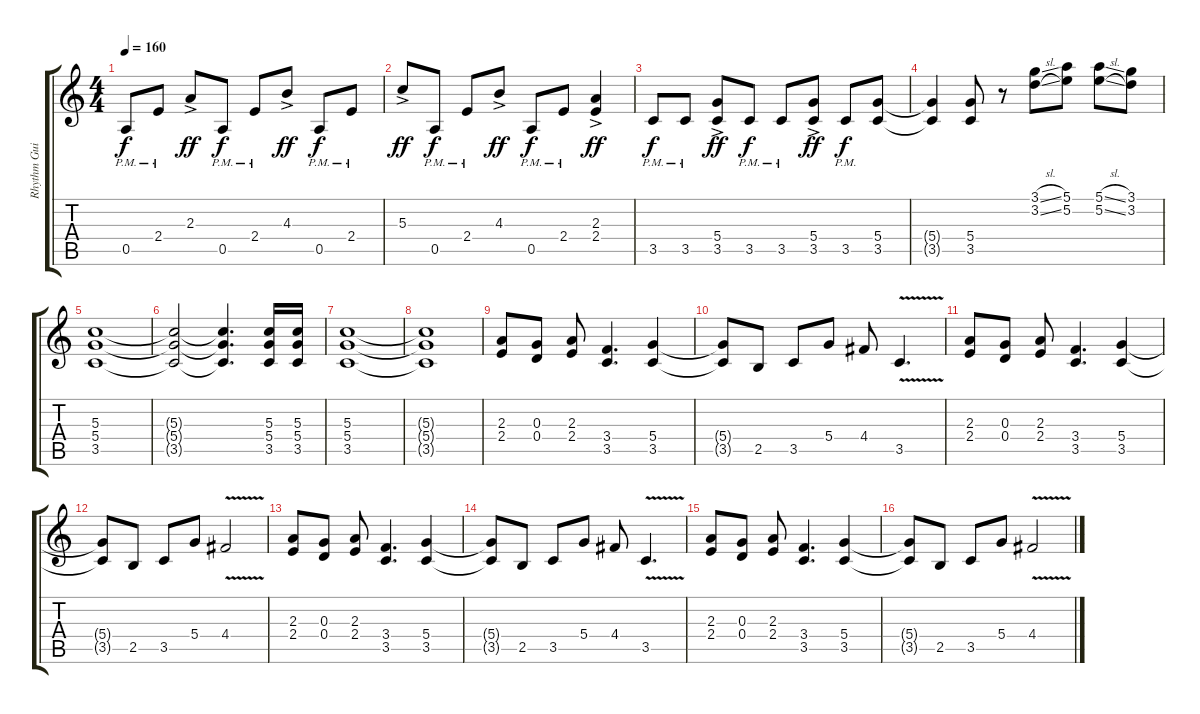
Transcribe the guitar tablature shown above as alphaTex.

\track ("Rhythm Guitar" "Rhythm Gui") {instrument distortionguitar}
\staff {score tabs}
\tuning (E4 B3 G3 D3 A2 E2) {hide}
\ts (4 4)
\tempo 160
\clef g2
\ks c
0.5{pm}.8{dy f} 2.4{pm}.8 2.3{ac}.8{dy ff} 0.5{pm}.8{dy f} 2.4{pm}.8 4.3{ac}.8{dy ff} 0.5{pm}.8{dy f} 2.4{pm}.8 |
5.3{ac}.8{dy ff} 0.5{pm}.8{dy f} 2.4{pm}.8 4.3{ac}.8{dy ff} 0.5{pm}.8{dy f} 2.4{pm}.8 (2.3{ac} 2.4{ac}).4{dy ff} |
3.5{pm}.8{dy f} 3.5{pm}.8 (5.4{ac} 3.5{ac}).8{dy ff} 3.5{pm}.8{dy f} 3.5{pm}.8 (5.4{ac} 3.5{ac}).8{dy ff} 3.5{pm}.8{dy f} (5.4 3.5).8 |
(5.4{t} 3.5{t}).4 (5.4 3.5).8 r.8 (3.1{sl} 3.2{sl}).8 (5.1 5.2).8 (5.1{sl} 5.2{sl}).8 (3.1 3.2).8 |
(5.3 5.4 3.5).1 |
(5.3{t} 5.4{t} 3.5{t}).2 (5.3{t} 5.4{t} 3.5{t}).4{d} (5.3 5.4 3.5).16 (5.3 5.4 3.5).16 |
(5.3 5.4 3.5).1 |
(5.3{t} 5.4{t} 3.5{t}).1 |
(2.3 2.4).8 (0.3 0.4).8 (2.3 2.4).8 (3.4 3.5).4{d} (5.4 3.5).4 |
(5.4{t} 3.5{t}).8 2.5.8 3.5.8 5.4.8 4.4.8 3.5{v}.4{d} |
(2.3 2.4).8 (0.3 0.4).8 (2.3 2.4).8 (3.4 3.5).4{d} (5.4 3.5).4 |
(5.4{t} 3.5{t}).8 2.5.8 3.5.8 5.4.8 4.4{v}.2 |
(2.3 2.4).8 (0.3 0.4).8 (2.3 2.4).8 (3.4 3.5).4{d} (5.4 3.5).4 |
(5.4{t} 3.5{t}).8 2.5.8 3.5.8 5.4.8 4.4.8 3.5{v}.4{d} |
(2.3 2.4).8 (0.3 0.4).8 (2.3 2.4).8 (3.4 3.5).4{d} (5.4 3.5).4 |
(5.4{t} 3.5{t}).8 2.5.8 3.5.8 5.4.8 4.4{v}.2
